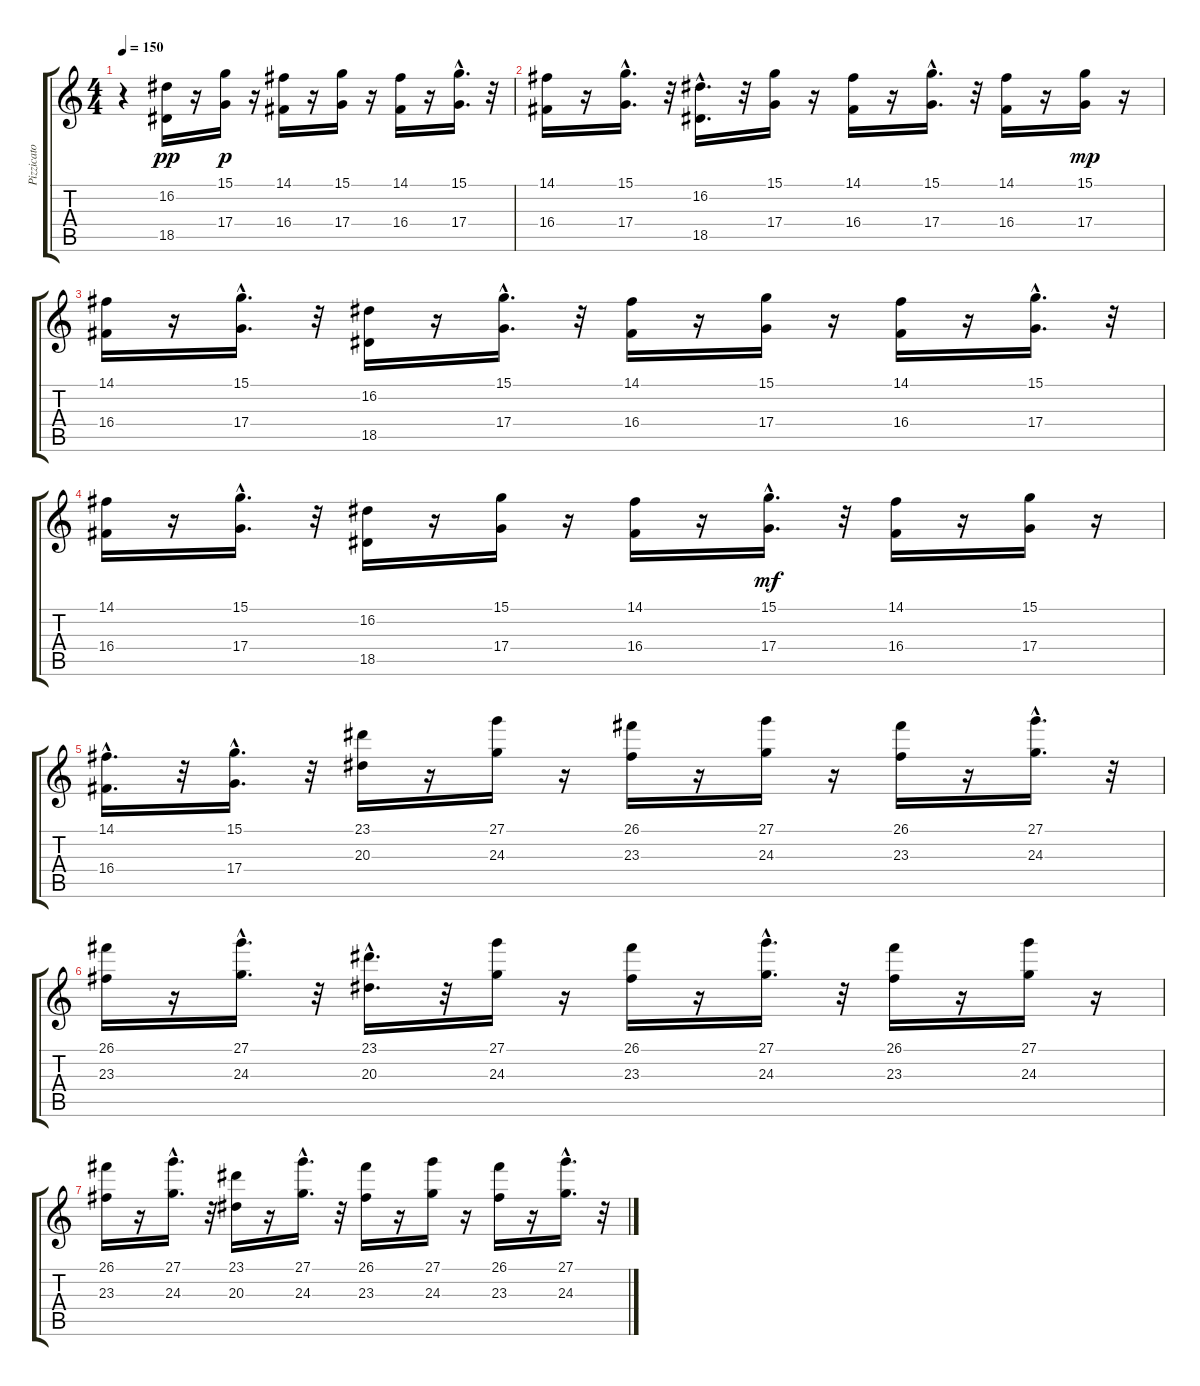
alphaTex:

\track ("Pizzicato" "Pizzicato") {instrument pizzicatostrings}
\staff {score tabs}
\tuning (E4 B3 G3 D3 A2 E2) {hide}
\ts (4 4)
\tempo 150
\clef g2
\ks c
r.4{dy pp instrument pizzicatostrings} (16.2 18.5).16 r.16 (15.1 17.4).16{dy p} r.16 (14.1 16.4).16 r.16 (15.1 17.4).16 r.16 (14.1 16.4).16 r.16 (15.1 17.4{hac}).16{d} r.32 |
(14.1 16.4).16 r.16 (15.1 17.4{hac}).16{d} r.32 (16.2 18.5{hac}).16{d} r.32 (15.1 17.4).16 r.16 (14.1 16.4).16 r.16 (15.1 17.4{hac}).16{d} r.32 (14.1 16.4).16 r.16 (15.1 17.4).16{dy mp} r.16 |
(14.1 16.4).16 r.16 (15.1 17.4{hac}).16{d} r.32 (16.2 18.5).16 r.16 (15.1 17.4{hac}).16{d} r.32 (14.1 16.4).16 r.16 (15.1 17.4).16 r.16 (14.1 16.4).16 r.16 (15.1 17.4{hac}).16{d} r.32 |
(14.1 16.4).16 r.16 (15.1 17.4{hac}).16{d} r.32 (16.2 18.5).16 r.16 (15.1 17.4).16 r.16 (14.1 16.4).16 r.16 (15.1{hac} 17.4).16{d dy mf} r.32 (14.1 16.4).16 r.16 (15.1 17.4).16 r.16 |
(14.1 16.4{hac}).16{d} r.32 (15.1 17.4{hac}).16{d} r.32 (23.1 20.3).16 r.16 (27.1 24.3).16 r.16 (26.1 23.3).16 r.16 (27.1 24.3).16 r.16 (26.1 23.3).16 r.16 (27.1 24.3{hac}).16{d} r.32 |
(26.1 23.3).16 r.16 (27.1 24.3{hac}).16{d} r.32 (23.1 20.3{hac}).16{d} r.32 (27.1 24.3).16 r.16 (26.1 23.3).16 r.16 (27.1 24.3{hac}).16{d} r.32 (26.1 23.3).16 r.16 (27.1 24.3).16 r.16 |
(26.1 23.3).16 r.16 (27.1 24.3{hac}).16{d} r.32 (23.1 20.3).16 r.16 (27.1 24.3{hac}).16{d} r.32 (26.1 23.3).16 r.16 (27.1 24.3).16 r.16 (26.1 23.3).16 r.16 (27.1 24.3{hac}).16{d} r.32
